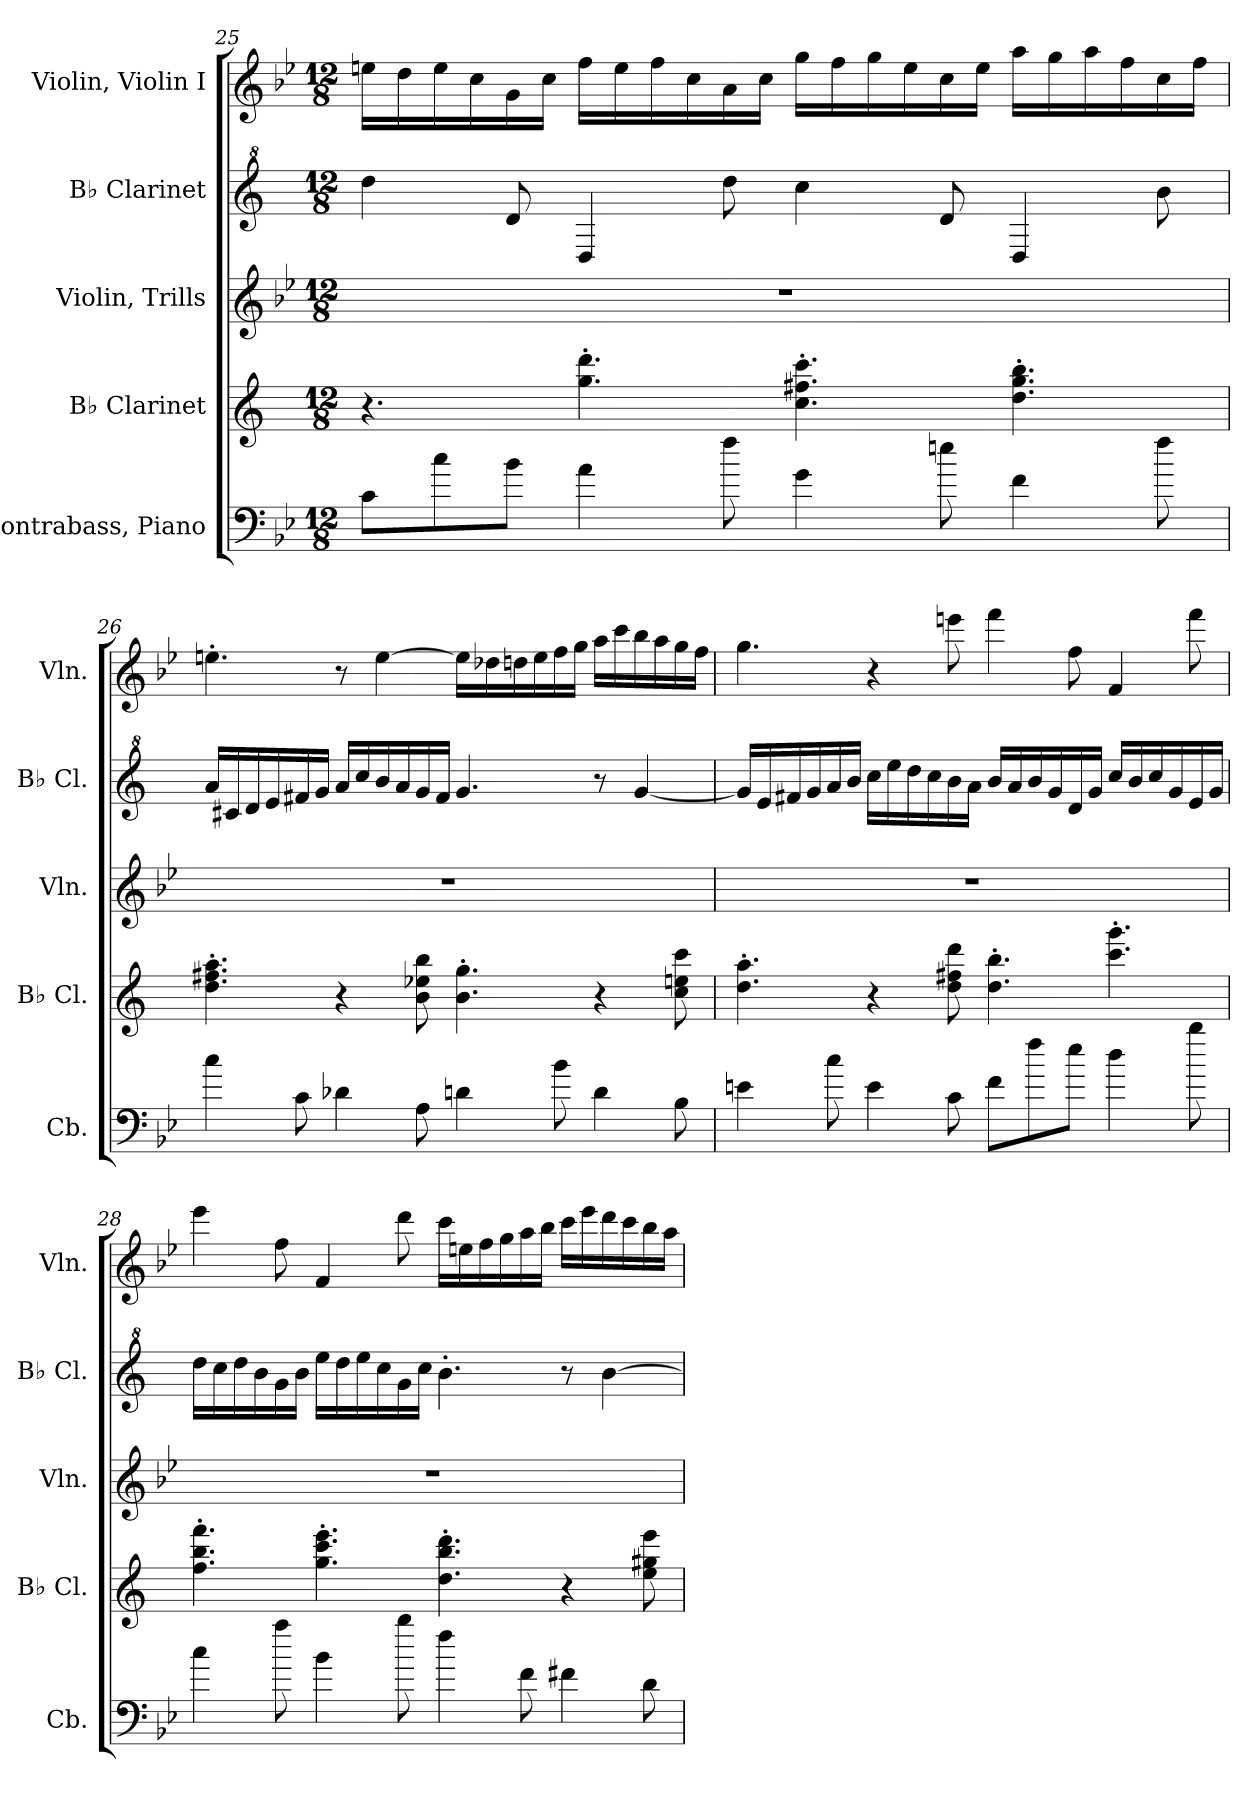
**kern	**kern	**kern	**kern	**kern
*part5	*part4	*part3	*part2	*part1
*staff5	*staff4	*staff3	*staff2	*staff1
*I"Contrabass, Piano	*I"B♭ Clarinet	*I"Violin, Trills	*I"B♭ Clarinet	*I"Violin, Violin I
*I'Cb.	*I'B♭ Cl.	*I'Vln.	*I'B♭ Cl.	*I'Vln.
*clefF4	*clefG2	*clefG2	*clefG^2	*clefG2
*ITrd7c12	*ITrd1c2	*	*ITrd1c2	*
*k[b-e-]	*k[b-e-]	*k[b-e-]	*k[b-e-]	*k[b-e-]
*M12/8	*M12/8	*M12/8	*M12/8	*M12/8
=25	=25	=25	=25	=25
8C\L	4.r	1.r	4ccc\	16een\LL
.	.	.	.	16dd\
8c\	.	.	.	16ee\
.	.	.	.	16cc\
8B-\J	.	.	8cc/	16g\
.	.	.	.	16cc\JJ
4A\	4.ff\' 4.ccc\'	.	4c/	16ff\LL
.	.	.	.	16ee\
.	.	.	.	16ff\
.	.	.	.	16cc\
8f\	.	.	8ccc\	16a\
.	.	.	.	16cc\JJ
4G\	4.b-\' 4.een\' 4.bb-\'	.	4bb-\	16gg\LL
.	.	.	.	16ff\
.	.	.	.	16gg\
.	.	.	.	16ee\
8en\	.	.	8cc/	16cc\
.	.	.	.	16ee\JJ
4F\	4.cc\' 4.ff\' 4.aa\'	.	4c/	16aa\LL
.	.	.	.	16gg\
.	.	.	.	16aa\
.	.	.	.	16ff\
8f\	.	.	8aa\	16cc\
.	.	.	.	16ff\JJ
!!LO:LB:g=z
=26	=26	=26	=26	=26
4c\	4.cc\' 4.een\' 4.gg\'	1.r	16gg/LL	4.een'\
.	.	.	16bn/	.
.	.	.	16cc/	.
.	.	.	16dd/	.
8C\	.	.	16een/	.
.	.	.	16ff/JJ	.
4D-X\	4r	.	16gg/LL	8r
.	.	.	16bb-/	.
.	.	.	16aa/	[4ee\
.	.	.	16gg/	.
8AA\	8a\ 8dd-X\ 8aa\	.	16ff/	.
.	.	.	16ee/JJ	.
4Dn\	4.a\' 4.ff\'	.	4.ff/	16ee\LL]
.	.	.	.	16dd-X\
.	.	.	.	16ddn\
.	.	.	.	16ee\
8B-\	.	.	.	16ff\
.	.	.	.	16gg\JJ
4D\	4r	.	8r	16aa\LL
.	.	.	.	16ccc\
.	.	.	[4ff/	16bb-\
.	.	.	.	16aa\
8BB-\	8b-\ 8ddn\ 8bb-\	.	.	16gg\
.	.	.	.	16ff\JJ
=27	=27	=27	=27	=27
4En\	4.cc\' 4.gg\'	1.r	16ff/LL]	4.gg\
.	.	.	16dd/	.
.	.	.	16een/	.
.	.	.	16ff/	.
8c\	.	.	16gg/	.
.	.	.	16aa/JJ	.
4E\	4r	.	16bb-\LL	4r
.	.	.	16ddd\	.
.	.	.	16ccc\	.
.	.	.	16bb-\	.
8C\	8cc\ 8een\ 8ccc\	.	16aa\	8eeen\
.	.	.	16gg\JJ	.
8F\L	4.cc\' 4.aa\'	.	16aa/LL	4fff\
.	.	.	16gg/	.
8f\	.	.	16aa/	.
.	.	.	16ff/	.
8e-\J	.	.	16cc/	8ff\
.	.	.	16ff/JJ	.
4d\	4.bb-\' 4.fff\'	.	16bb-/LL	4f/
.	.	.	16aa/	.
.	.	.	16bb-/	.
.	.	.	16ff/	.
8b-\	.	.	16dd/	8fff\
.	.	.	16ff/JJ	.
!!LO:PB:g=z
=28	=28	=28	=28	=28
4c\	4.ee-\' 4.aa\' 4.eee-\'	1.r	16ccc\LL	4eee-\
.	.	.	16bb-\	.
.	.	.	16ccc\	.
.	.	.	16aa\	.
8a\	.	.	16ff\	8ff\
.	.	.	16aa\JJ	.
4B-\	4.ff\' 4.bb-\' 4.ddd\'	.	16ddd\LL	4f/
.	.	.	16ccc\	.
.	.	.	16ddd\	.
.	.	.	16bb-\	.
8b-\	.	.	16ff\	8ddd\
.	.	.	16bb-\JJ	.
4f\	4.cc\' 4.aa\' 4.ccc\'	.	4.aa'\	16ccc\LL
.	.	.	.	16een\
.	.	.	.	16ff\
.	.	.	.	16gg\
8F\	.	.	.	16aa\
.	.	.	.	16bb-\JJ
4F#X\	4r	.	8r	16ccc\LL
.	.	.	.	16eee-\
.	.	.	[4aa\	16ddd\
.	.	.	.	16ccc\
8D\	8dd\ 8ff#X\ 8ddd\	.	.	16bb-\
.	.	.	.	16aa\JJ
=	=	=	=	=
*-	*-	*-	*-	*-
